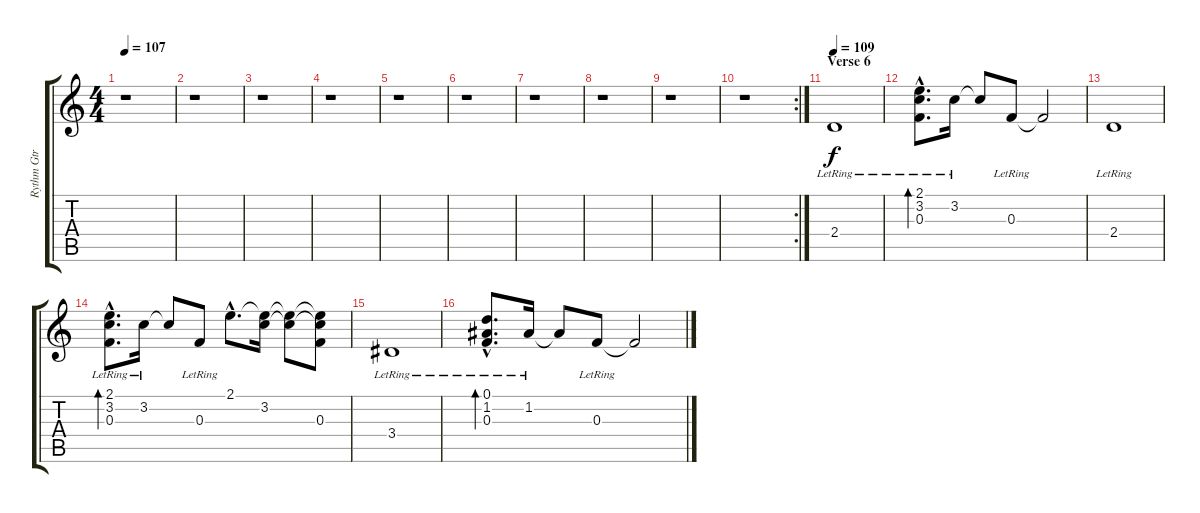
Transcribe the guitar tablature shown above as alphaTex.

\track ("Rythm Gtr" "Rythm Gtr") {instrument electricguitarclean}
\staff {score tabs}
\tuning (D4 A3 F3 C3 G2 D2) {hide}
\ts (4 4)
\tempo 107
\clef g2
\ks c
r.1{dy f} |
r.1 |
r.1 |
r.1 |
r.1 |
r.1 |
r.1 |
r.1 |
r.1 |
\rc 2
r.1 |
\section ("" "Verse 6")
\tempo 109
2.4{lr}.1 |
(2.1{hac lr} 3.2{hac lr} 0.3{hac lr}).8{d bd 240} 3.2{lr}.16 3.2{t}.8 0.3{lr}.8 0.3{t}.2 |
2.4{lr}.1 |
(2.1{hac lr} 3.2{hac lr} 0.3{hac lr}).8{d bd 240} 3.2{lr}.16 3.2{t}.8 0.3{lr}.8 2.1{hac}.8{d} (2.1{t} 3.2).16 (2.1{t} 3.2{t}).8 (2.1{t} 3.2{t} 0.3).8 |
3.4{lr}.1 |
(0.1{hac lr} 1.2{hac lr} 0.3{hac lr}).8{d bd 240} 1.2{lr}.16 1.2{t}.8 0.3{lr}.8 0.3{t}.2
